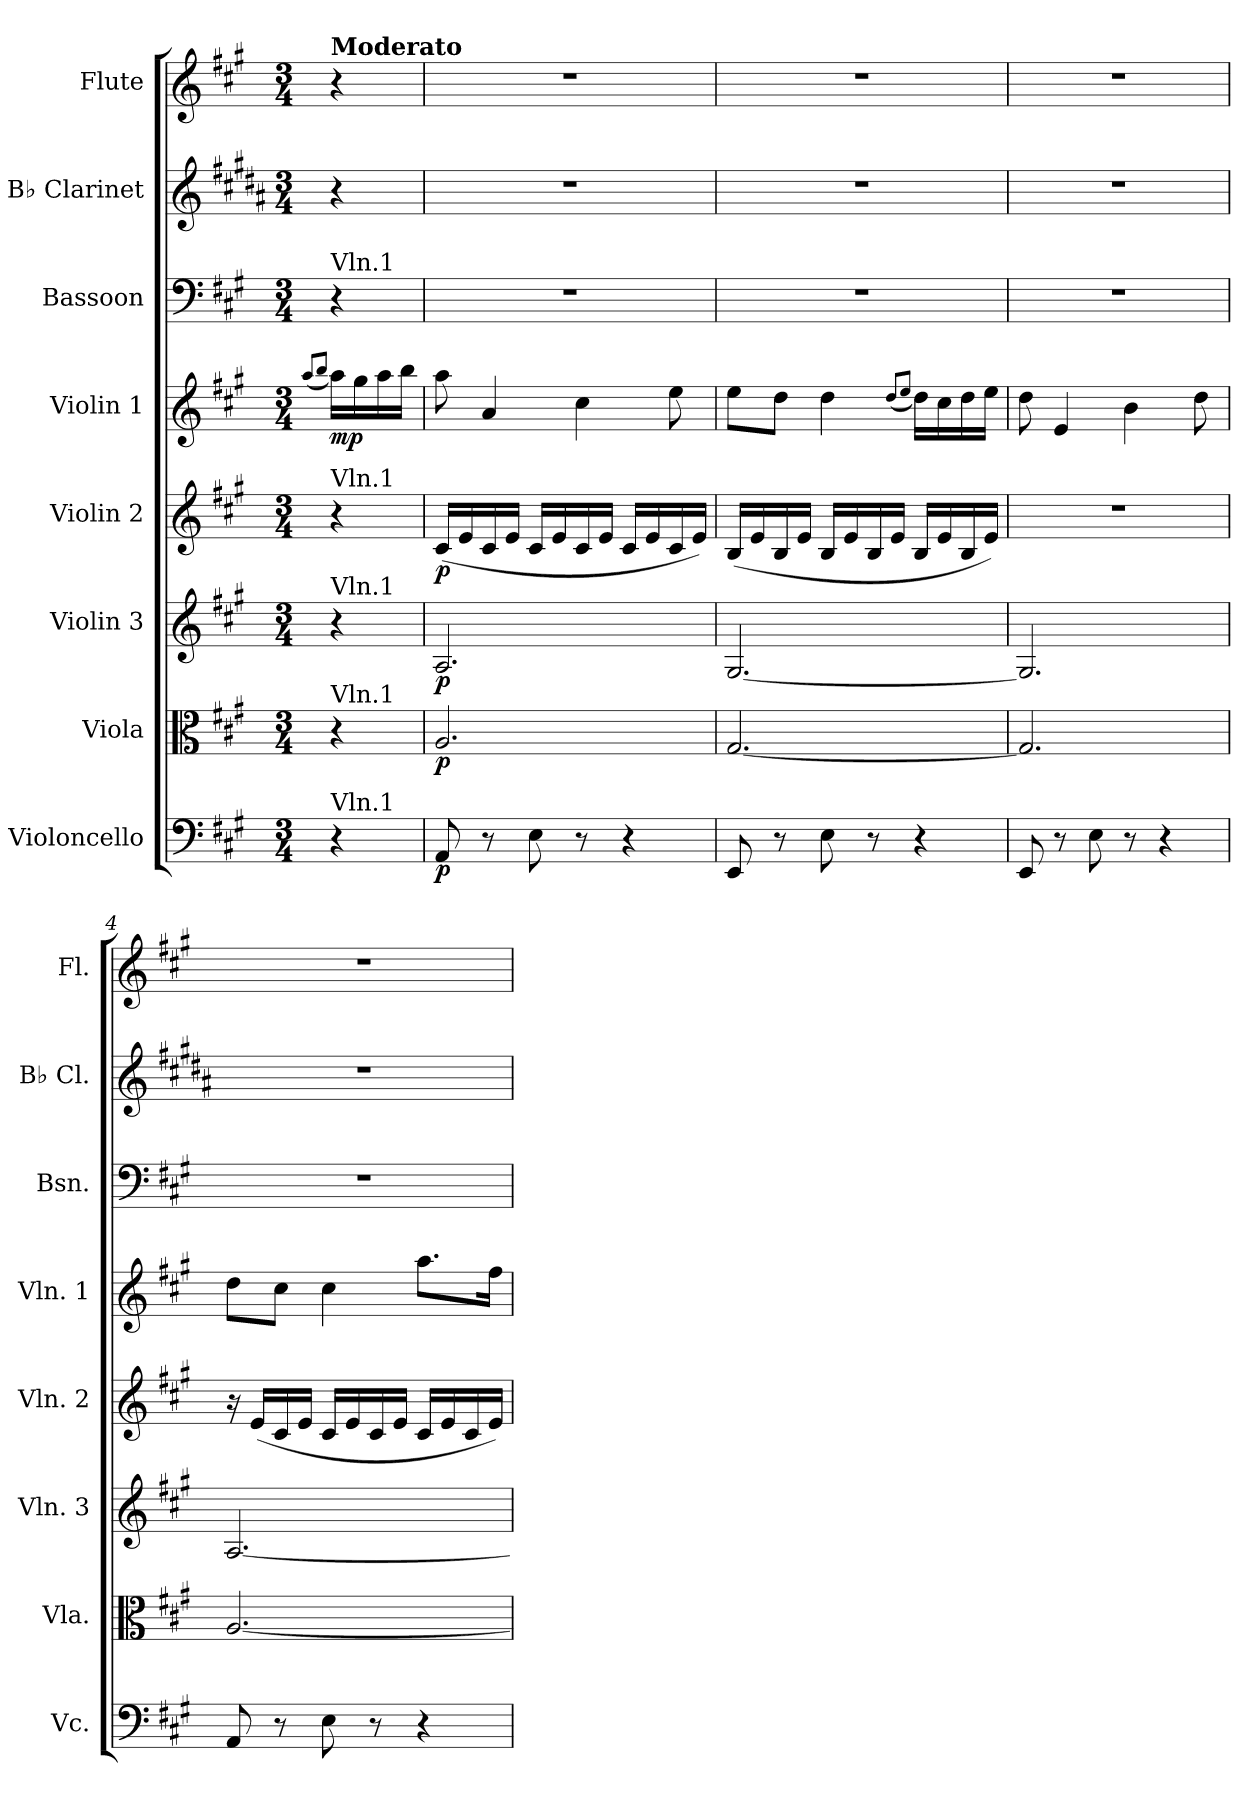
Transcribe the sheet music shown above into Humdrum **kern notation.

**kern	**dynam	**kern	**dynam	**kern	**dynam	**kern	**dynam	**kern	**dynam	**kern	**kern	**kern
*part8	*part8	*part7	*part7	*part6	*part6	*part5	*part5	*part4	*part4	*part3	*part2	*part1
*staff8	*staff8	*staff7	*staff7	*staff6	*staff6	*staff5	*staff5	*staff4	*staff4	*staff3	*staff2	*staff1
*I"Violoncello	*	*I"Viola	*	*I"Violin 3	*	*I"Violin 2	*	*I"Violin 1	*	*I"Bassoon	*I"B♭ Clarinet	*I"Flute
*I'Vc.	*	*I'Vla.	*	*I'Vln. 3	*	*I'Vln. 2	*	*I'Vln. 1	*	*I'Bsn.	*I'B♭ Cl.	*I'Fl.
*clefF4	*	*clefC3	*	*clefG2	*	*clefG2	*	*clefG2	*	*clefF4	*clefG2	*clefG2
*	*	*	*	*	*	*	*	*	*	*	*ITrd1c2	*
*k[f#c#g#]	*	*k[f#c#g#]	*	*k[f#c#g#]	*	*k[f#c#g#]	*	*k[f#c#g#]	*	*k[f#c#g#]	*k[f#c#g#]	*k[f#c#g#]
*M3/4	*	*M3/4	*	*M3/4	*	*M3/4	*	*M3/4	*	*M3/4	*M3/4	*M3/4
*MM92	*	*MM92	*	*MM92	*	*MM92	*	*MM92	*	*MM92	*MM92	*MM92
=	=	=	=	=	=	=	=	=	=	=	=	=
.	.	.	.	.	.	.	.	(8qaa/L	.	.	.	.
.	.	.	.	.	.	.	.	8qbb/J	.	.	.	.
!	!	!	!	!	!	!	!	!	!	!	!	!LO:TX:a:B:t=Moderato
!	!	!	!	!	!	!	!	!	!	!LO:TX:a:t=Vln.1	!	!
!	!	!	!	!	!	!LO:TX:a:t=Vln.1	!	!	!	!	!	!
!	!	!	!	!LO:TX:a:t=Vln.1	!	!	!	!	!	!	!	!
!	!	!LO:TX:a:t=Vln.1	!	!	!	!	!	!	!	!	!	!
!LO:TX:a:t=Vln.1	!	!	!	!	!	!	!	!	!	!	!	!
!	!	!	!	!	!	!	!	!	!LO:DY:b	!	!	!
4r	.	4r	.	4r	.	4r	.	16aa\LL)	mp	4r	4r	4r
.	.	.	.	.	.	.	.	16gg#\	.	.	.	.
.	.	.	.	.	.	.	.	16aa\	.	.	.	.
.	.	.	.	.	.	.	.	16bb\JJ	.	.	.	.
=1	=1	=1	=1	=1	=1	=1	=1	=1	=1	=1	=1	=1
!	!LO:DY:b	!	!LO:DY:b	!	!LO:DY:b	!	!LO:DY:b	!	!	!	!	!
8AA/	p	2.A/	p	2.A/	p	(16c#/LL	p	8aa\	.	2.r	2.r	2.r
.	.	.	.	.	.	16e/	.	.	.	.	.	.
8r	.	.	.	.	.	16c#/	.	4a/	.	.	.	.
.	.	.	.	.	.	16e/JJ	.	.	.	.	.	.
8E\	.	.	.	.	.	16c#/LL	.	.	.	.	.	.
.	.	.	.	.	.	16e/	.	.	.	.	.	.
8r	.	.	.	.	.	16c#/	.	4cc#\	.	.	.	.
.	.	.	.	.	.	16e/JJ	.	.	.	.	.	.
4r	.	.	.	.	.	16c#/LL	.	.	.	.	.	.
.	.	.	.	.	.	16e/	.	.	.	.	.	.
.	.	.	.	.	.	16c#/	.	8ee\	.	.	.	.
.	.	.	.	.	.	16e/JJ)	.	.	.	.	.	.
=2	=2	=2	=2	=2	=2	=2	=2	=2	=2	=2	=2	=2
8EE/	.	[2.G#/	.	[2.G#/	.	(16B/LL	.	8ee\L	.	2.r	2.r	2.r
.	.	.	.	.	.	16e/	.	.	.	.	.	.
8r	.	.	.	.	.	16B/	.	8dd\J	.	.	.	.
.	.	.	.	.	.	16e/JJ	.	.	.	.	.	.
8E\	.	.	.	.	.	16B/LL	.	4dd\	.	.	.	.
.	.	.	.	.	.	16e/	.	.	.	.	.	.
8r	.	.	.	.	.	16B/	.	.	.	.	.	.
.	.	.	.	.	.	16e/JJ	.	.	.	.	.	.
.	.	.	.	.	.	.	.	(8qdd/L	.	.	.	.
.	.	.	.	.	.	.	.	8qee/J	.	.	.	.
4r	.	.	.	.	.	16B/LL	.	16dd\LL)	.	.	.	.
.	.	.	.	.	.	16e/	.	16cc#\	.	.	.	.
.	.	.	.	.	.	16B/	.	16dd\	.	.	.	.
.	.	.	.	.	.	16e/JJ)	.	16ee\JJ	.	.	.	.
=3	=3	=3	=3	=3	=3	=3	=3	=3	=3	=3	=3	=3
8EE/	.	2.G#/]	.	2.G#/]	.	2.r	.	8dd\	.	2.r	2.r	2.r
8r	.	.	.	.	.	.	.	4e/	.	.	.	.
8E\	.	.	.	.	.	.	.	.	.	.	.	.
8r	.	.	.	.	.	.	.	4b\	.	.	.	.
4r	.	.	.	.	.	.	.	.	.	.	.	.
.	.	.	.	.	.	.	.	8dd\	.	.	.	.
!!LO:PB:g=z
=4	=4	=4	=4	=4	=4	=4	=4	=4	=4	=4	=4	=4
8AA/	.	[2.A/	.	[2.A/	.	16r	.	8dd\L	.	2.r	2.r	2.r
.	.	.	.	.	.	(16e/LL	.	.	.	.	.	.
8r	.	.	.	.	.	16c#/	.	8cc#\J	.	.	.	.
.	.	.	.	.	.	16e/JJ	.	.	.	.	.	.
8E\	.	.	.	.	.	16c#/LL	.	4cc#\	.	.	.	.
.	.	.	.	.	.	16e/	.	.	.	.	.	.
8r	.	.	.	.	.	16c#/	.	.	.	.	.	.
.	.	.	.	.	.	16e/JJ	.	.	.	.	.	.
4r	.	.	.	.	.	16c#/LL	.	8.aa\L	.	.	.	.
.	.	.	.	.	.	16e/	.	.	.	.	.	.
.	.	.	.	.	.	16c#/	.	.	.	.	.	.
.	.	.	.	.	.	16e/JJ)	.	16ff#\Jk	.	.	.	.
=	=	=	=	=	=	=	=	=	=	=	=	=
*-	*-	*-	*-	*-	*-	*-	*-	*-	*-	*-	*-	*-
